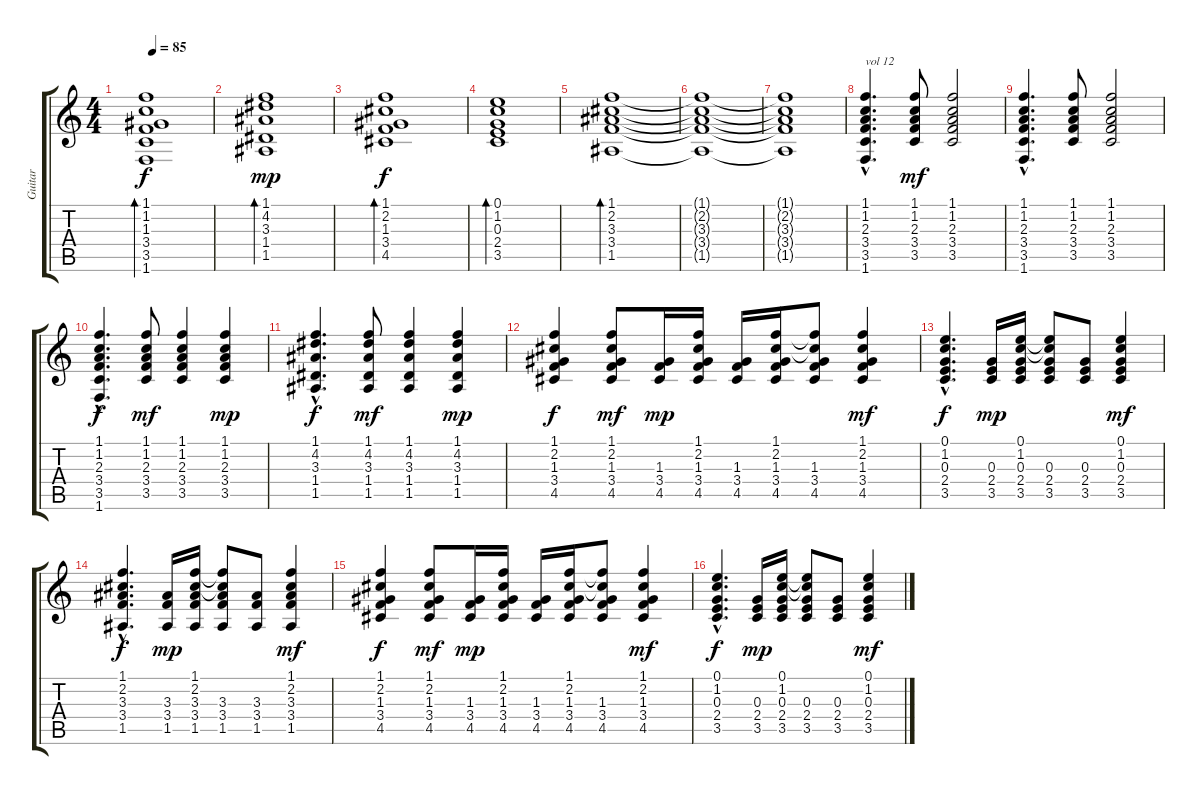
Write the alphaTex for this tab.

\track ("Guitar" "Guitar") {instrument acousticguitarnylon}
\staff {score tabs}
\tuning (E4 B3 G3 D3 A2 E2) {hide}
\ts (4 4)
\tempo 85
\clef g2
\ks c
(1.1 1.2 1.3 3.4 3.5 1.6).1{bd 240 dy f instrument acousticguitarnylon} |
(1.1 4.2 3.3 1.4 1.5).1{bd 240 dy mp} |
(1.1 2.2 1.3 3.4 4.5).1{bd 240 dy f} |
(0.1 1.2 0.3 2.4 3.5).1{bd 240} |
(1.1 2.2 3.3 3.4 1.5).1{bd 240} |
(1.1{t} 2.2{t} 3.3{t} 3.4{t} 1.5{t}).1 |
(1.1{t} 2.2{t} 3.3{t} 3.4{t} 1.5{t}).1 |
(1.1{hac} 1.2{hac} 2.3{hac} 3.4{hac} 3.5{hac} 1.6{hac}).4{d txt "vol 12" volume 12} (1.1 1.2 2.3 3.4 3.5).8{dy mf} (1.1 1.2 2.3 3.4 3.5).2 |
(1.1{hac} 1.2{hac} 2.3{hac} 3.4{hac} 3.5{hac} 1.6{hac}).4{d} (1.1 1.2 2.3 3.4 3.5).8 (1.1 1.2 2.3 3.4 3.5).2 |
(1.1{hac} 1.2{hac} 2.3{hac} 3.4{hac} 3.5{hac} 1.6{hac}).4{d dy f} (1.1 1.2 2.3 3.4 3.5).8{dy mf} (1.1 1.2 2.3 3.4 3.5).4 (1.1 1.2 2.3 3.4 3.5).4{dy mp} |
(1.1{hac} 4.2{hac} 3.3{hac} 1.4{hac} 1.5{hac}).4{d dy f} (1.1 4.2 3.3 1.4 1.5).8{dy mf} (1.1 4.2 3.3 1.4 1.5).4 (1.1 4.2 3.3 1.4 1.5).4{dy mp} |
(1.1 2.2 1.3 3.4 4.5).4{dy f} (1.1 2.2 1.3 3.4 4.5).8{dy mf} (1.3 3.4 4.5).16{dy mp} (1.1 2.2 1.3 3.4 4.5).16 (1.3 3.4 4.5).16 (1.1 2.2 1.3 3.4 4.5).16 (1.1{t} 2.2{t} 1.3 3.4 4.5).8 (1.1 2.2 1.3 3.4 4.5).4{dy mf} |
(0.1{hac} 1.2{hac} 0.3{hac} 2.4{hac} 3.5{hac}).4{d dy f} (0.3 2.4 3.5).16{dy mp} (0.1 1.2 0.3 2.4 3.5).16 (0.1{t} 1.2{t} 0.3 2.4 3.5).8 (0.3 2.4 3.5).8 (0.1 1.2 0.3 2.4 3.5).4{dy mf} |
(1.1{hac} 2.2{hac} 3.3{hac} 3.4{hac} 1.5{hac}).4{d dy f} (3.3 3.4 1.5).16{dy mp} (1.1 2.2 3.3 3.4 1.5).16 (1.1{t} 2.2{t} 3.3 3.4 1.5).8 (3.3 3.4 1.5).8 (1.1 2.2 3.3 3.4 1.5).4{dy mf} |
(1.1 2.2 1.3 3.4 4.5).4{dy f} (1.1 2.2 1.3 3.4 4.5).8{dy mf} (1.3 3.4 4.5).16{dy mp} (1.1 2.2 1.3 3.4 4.5).16 (1.3 3.4 4.5).16 (1.1 2.2 1.3 3.4 4.5).16 (1.1{t} 2.2{t} 1.3 3.4 4.5).8 (1.1 2.2 1.3 3.4 4.5).4{dy mf} |
(0.1{hac} 1.2{hac} 0.3{hac} 2.4{hac} 3.5{hac}).4{d dy f} (0.3 2.4 3.5).16{dy mp} (0.1 1.2 0.3 2.4 3.5).16 (0.1{t} 1.2{t} 0.3 2.4 3.5).8 (0.3 2.4 3.5).8 (0.1 1.2 0.3 2.4 3.5).4{dy mf}
